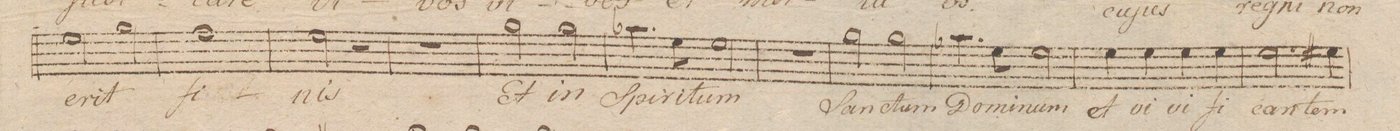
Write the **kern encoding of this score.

**kern	**text	**dynam
*I"Alto Solo	*	*
*clefC3	*	*
*k[]	*	*
*met(c|)	*	*
*M2/2	*	*
2f\	e-	.
2a\	-rit	.
=157	=157	=157
1g\	fi-	.
=158	=158	=158
2f\	-nis	.
2r	.	.
=159	=159	=159
1r	.	.
=160	=160	=160
2a\	Et	.
2a\	in	.
=161	=161	=161
4.b-X\	Spi-	.
8f\	-ri-	.
2f\	-tum	.
=162	=162	=162
1r	.	.
=163	=163	=163
2a\	San-	.
2a\	-ctum	.
=164	=164	=164
4.b-X\	Do-	.
8f\	-mi-	.
2f\	-num	.
=165	=165	=165
4f\	et	.
4f\	vi-	.
4f\	-vi-	.
4f\	-fi-	.
=166	=166	=166
2.f\	-can-	.
4f#X\	-tem	.
=167	=167	=167
*-	*-	*-
